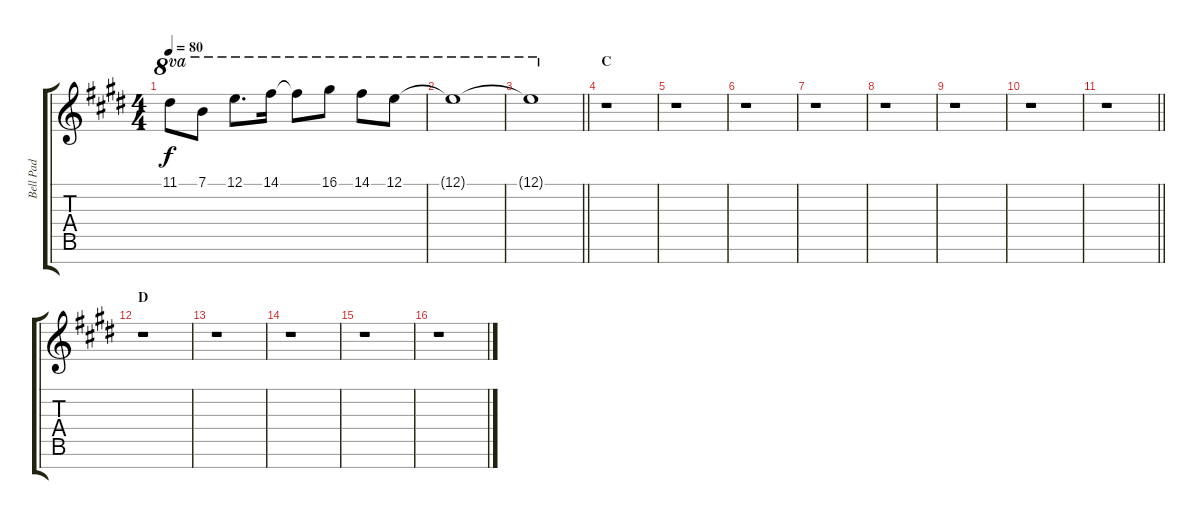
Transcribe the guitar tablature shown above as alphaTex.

\track ("Bell Pad" "Bell Pad") {instrument tubularbells}
\staff {score tabs}
\tuning (E5 B4 G4 D4 A3 E3 B2) {hide}
\ts (4 4)
\tempo 80
\clef g2
\ks e
11.1.8{ot 8va dy f} 7.1.8{ot 8va} 12.1.8{d ot 8va} 14.1.16{ot 8va} 14.1{t}.8{ot 8va} 16.1.8{ot 8va} 14.1.8{ot 8va} 12.1.8{ot 8va} |
12.1{t}.1{ot 8va} |
\barLineRight lightlight
12.1{t}.1{ot 8va} |
\section ("" "C")
r.1 |
r.1 |
r.1 |
r.1 |
r.1 |
r.1 |
r.1 |
\barLineRight lightlight
r.1 |
\section ("" "D")
r.1 |
r.1 |
r.1 |
r.1 |
r.1
